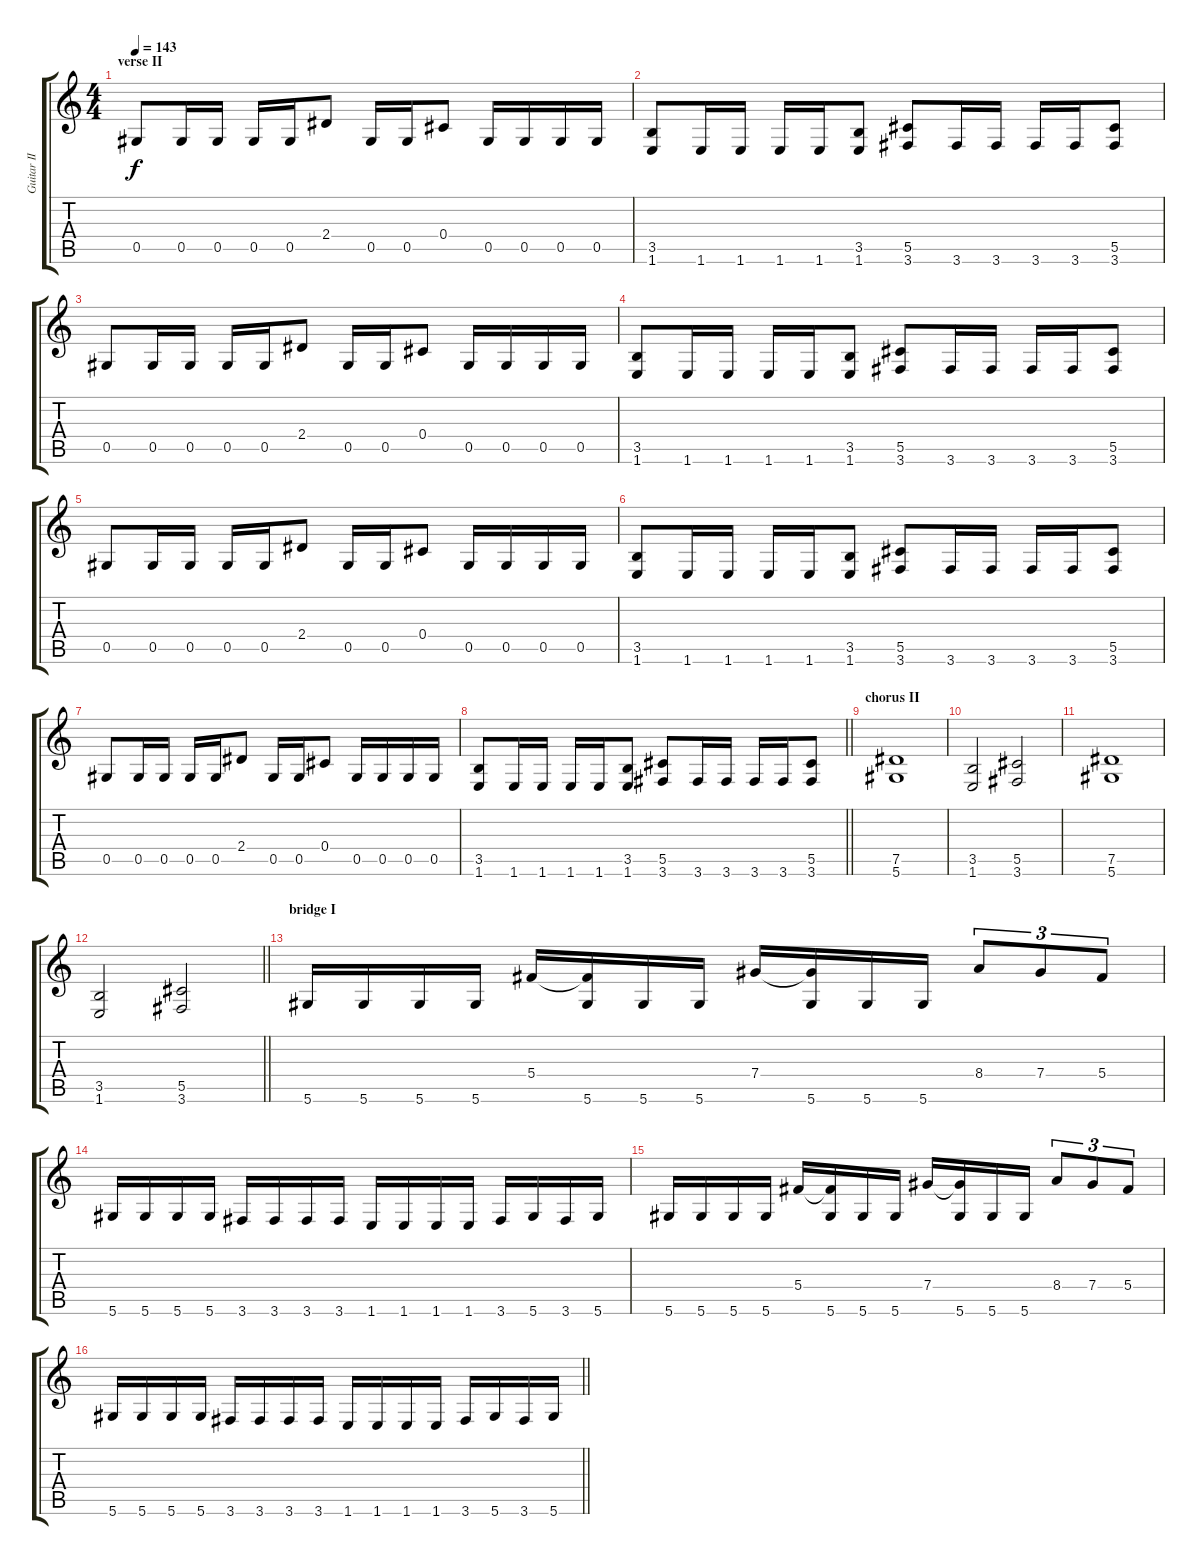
\track ("Guitar II" "Guitar II") {instrument distortionguitar}
\staff {score tabs}
\tuning (Eb4 Bb3 Gb3 Db3 Ab2 Eb2) {hide}
\ts (4 4)
\section ("" "verse II")
\tempo 143
\clef g2
\ks c
0.5.8{dy f} 0.5.16 0.5.16 0.5.16 0.5.16 2.4.8 0.5.16 0.5.16 0.4.8 0.5.16 0.5.16 0.5.16 0.5.16 |
(3.5 1.6).8 1.6.16 1.6.16 1.6.16 1.6.16 (3.5 1.6).8 (5.5 3.6).8 3.6.16 3.6.16 3.6.16 3.6.16 (5.5 3.6).8 |
0.5.8 0.5.16 0.5.16 0.5.16 0.5.16 2.4.8 0.5.16 0.5.16 0.4.8 0.5.16 0.5.16 0.5.16 0.5.16 |
(3.5 1.6).8 1.6.16 1.6.16 1.6.16 1.6.16 (3.5 1.6).8 (5.5 3.6).8 3.6.16 3.6.16 3.6.16 3.6.16 (5.5 3.6).8 |
0.5.8 0.5.16 0.5.16 0.5.16 0.5.16 2.4.8 0.5.16 0.5.16 0.4.8 0.5.16 0.5.16 0.5.16 0.5.16 |
(3.5 1.6).8 1.6.16 1.6.16 1.6.16 1.6.16 (3.5 1.6).8 (5.5 3.6).8 3.6.16 3.6.16 3.6.16 3.6.16 (5.5 3.6).8 |
0.5.8 0.5.16 0.5.16 0.5.16 0.5.16 2.4.8 0.5.16 0.5.16 0.4.8 0.5.16 0.5.16 0.5.16 0.5.16 |
\barLineRight lightlight
(3.5 1.6).8 1.6.16 1.6.16 1.6.16 1.6.16 (3.5 1.6).8 (5.5 3.6).8 3.6.16 3.6.16 3.6.16 3.6.16 (5.5 3.6).8 |
\section ("" "chorus II")
(7.5 5.6).1 |
(3.5 1.6).2 (5.5 3.6).2 |
(7.5 5.6).1 |
\barLineRight lightlight
(3.5 1.6).2 (5.5 3.6).2 |
\section ("" "bridge I")
5.6.16 5.6.16 5.6.16 5.6.16 5.4.16 (5.4{t} 5.6).16 5.6.16 5.6.16 7.4.16 (7.4{t} 5.6).16 5.6.16 5.6.16 8.4.8{tu (3 2)} 7.4.8{tu (3 2)} 5.4.8{tu (3 2)} |
5.6.16 5.6.16 5.6.16 5.6.16 3.6.16 3.6.16 3.6.16 3.6.16 1.6.16 1.6.16 1.6.16 1.6.16 3.6.16 5.6.16 3.6.16 5.6.16 |
5.6.16 5.6.16 5.6.16 5.6.16 5.4.16 (5.4{t} 5.6).16 5.6.16 5.6.16 7.4.16 (7.4{t} 5.6).16 5.6.16 5.6.16 8.4.8{tu (3 2)} 7.4.8{tu (3 2)} 5.4.8{tu (3 2)} |
\barLineRight lightlight
5.6.16 5.6.16 5.6.16 5.6.16 3.6.16 3.6.16 3.6.16 3.6.16 1.6.16 1.6.16 1.6.16 1.6.16 3.6.16 5.6.16 3.6.16 5.6.16
